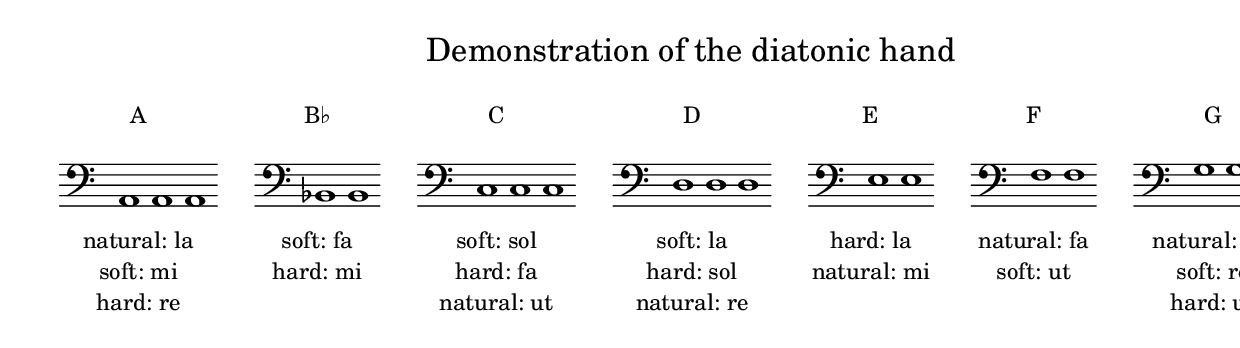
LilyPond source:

\version "2.22.2"

% Auto generated file

\header {
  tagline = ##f
}

dot = {
   \once \override Script.add-stem-support = ##f
   \once \override Script.toward-stem-shift = 0
   \once \override Script.skyline-horizontal-padding = 0
   \once \override Script.direction = 1
   \once \override Script.font-size = 1
}

\markup {
  \center-column {
    \line {
      \center-align
      \fontsize#3 { \concat { \normal-text "Demonstration of the diatonic hand"} }
    }
    \line {
      \center-column {
        \null
        \line {
          \left-align {  \normal-text "A" }
        }

        \null
        \line {
          \score {
            <<
              \new Staff \with { instrumentName = ""} {
                \override Staff.TimeSignature.stencil = ##f
                \override Staff.NoteHead.style = #'baroque
                \accidentalStyle Score.forget
                \cadenzaOn
                \clef "bass" a,1 
                a,1 
                a,1 
                \cadenzaOff
              }
            >>
            \layout {
              \context {
                \Score
                \override SpacingSpanner.common-shortest-duration = #(ly:make-moment 1)
              }
            }
          }
        }
        \null
        \line {
          \left-align {  \normal-text "natural: la" }
        }
        \line {
          \left-align {  \normal-text "soft: mi" }
        }
        \line {
          \left-align {  \normal-text "hard: re" }
        }

      }
      \hspace #3 
      \center-column {
        \null
        \line {
          \left-align {  \normal-text "B♭" }
        }

        \null
        \line {
          \score {
            <<
              \new Staff \with { instrumentName = ""} {
                \override Staff.TimeSignature.stencil = ##f
                \override Staff.NoteHead.style = #'baroque
                \accidentalStyle Score.forget
                \cadenzaOn
                \clef "bass" bes,1 
                b,1 
                \cadenzaOff
              }
            >>
            \layout {
              \context {
                \Score
                \override SpacingSpanner.common-shortest-duration = #(ly:make-moment 1)
              }
            }
          }
        }
        \null
        \line {
          \left-align {  \normal-text "soft: fa" }
        }
        \line {
          \left-align {  \normal-text "hard: mi" }
        }

      }
      \hspace #3 
      \center-column {
        \null
        \line {
          \left-align {  \normal-text "C" }
        }

        \null
        \line {
          \score {
            <<
              \new Staff \with { instrumentName = ""} {
                \override Staff.TimeSignature.stencil = ##f
                \override Staff.NoteHead.style = #'baroque
                \accidentalStyle Score.forget
                \cadenzaOn
                \clef "bass" c1 
                c1 
                c1 
                \cadenzaOff
              }
            >>
            \layout {
              \context {
                \Score
                \override SpacingSpanner.common-shortest-duration = #(ly:make-moment 1)
              }
            }
          }
        }
        \null
        \line {
          \left-align {  \normal-text "soft: sol" }
        }
        \line {
          \left-align {  \normal-text "hard: fa" }
        }
        \line {
          \left-align {  \normal-text "natural: ut" }
        }

      }
      \hspace #3 
      \center-column {
        \null
        \line {
          \left-align {  \normal-text "D" }
        }

        \null
        \line {
          \score {
            <<
              \new Staff \with { instrumentName = ""} {
                \override Staff.TimeSignature.stencil = ##f
                \override Staff.NoteHead.style = #'baroque
                \accidentalStyle Score.forget
                \cadenzaOn
                \clef "bass" d1 
                d1 
                d1 
                \cadenzaOff
              }
            >>
            \layout {
              \context {
                \Score
                \override SpacingSpanner.common-shortest-duration = #(ly:make-moment 1)
              }
            }
          }
        }
        \null
        \line {
          \left-align {  \normal-text "soft: la" }
        }
        \line {
          \left-align {  \normal-text "hard: sol" }
        }
        \line {
          \left-align {  \normal-text "natural: re" }
        }

      }
      \hspace #3 
      \center-column {
        \null
        \line {
          \left-align {  \normal-text "E" }
        }

        \null
        \line {
          \score {
            <<
              \new Staff \with { instrumentName = ""} {
                \override Staff.TimeSignature.stencil = ##f
                \override Staff.NoteHead.style = #'baroque
                \accidentalStyle Score.forget
                \cadenzaOn
                \clef "bass" e1 
                e1 
                \cadenzaOff
              }
            >>
            \layout {
              \context {
                \Score
                \override SpacingSpanner.common-shortest-duration = #(ly:make-moment 1)
              }
            }
          }
        }
        \null
        \line {
          \left-align {  \normal-text "hard: la" }
        }
        \line {
          \left-align {  \normal-text "natural: mi" }
        }

      }
      \hspace #3 
      \center-column {
        \null
        \line {
          \left-align {  \normal-text "F" }
        }

        \null
        \line {
          \score {
            <<
              \new Staff \with { instrumentName = ""} {
                \override Staff.TimeSignature.stencil = ##f
                \override Staff.NoteHead.style = #'baroque
                \accidentalStyle Score.forget
                \cadenzaOn
                \clef "bass" f1 
                f1 
                \cadenzaOff
              }
            >>
            \layout {
              \context {
                \Score
                \override SpacingSpanner.common-shortest-duration = #(ly:make-moment 1)
              }
            }
          }
        }
        \null
        \line {
          \left-align {  \normal-text "natural: fa" }
        }
        \line {
          \left-align {  \normal-text "soft: ut" }
        }

      }
      \hspace #3 
      \center-column {
        \null
        \line {
          \left-align {  \normal-text "G" }
        }

        \null
        \line {
          \score {
            <<
              \new Staff \with { instrumentName = ""} {
                \override Staff.TimeSignature.stencil = ##f
                \override Staff.NoteHead.style = #'baroque
                \accidentalStyle Score.forget
                \cadenzaOn
                \clef "bass" g1 
                g1 
                g1 
                \cadenzaOff
              }
            >>
            \layout {
              \context {
                \Score
                \override SpacingSpanner.common-shortest-duration = #(ly:make-moment 1)
              }
            }
          }
        }
        \null
        \line {
          \left-align {  \normal-text "natural: sol" }
        }
        \line {
          \left-align {  \normal-text "soft: re" }
        }
        \line {
          \left-align {  \normal-text "hard: ut" }
        }

      }
      \hspace #3 

    }
  }
}